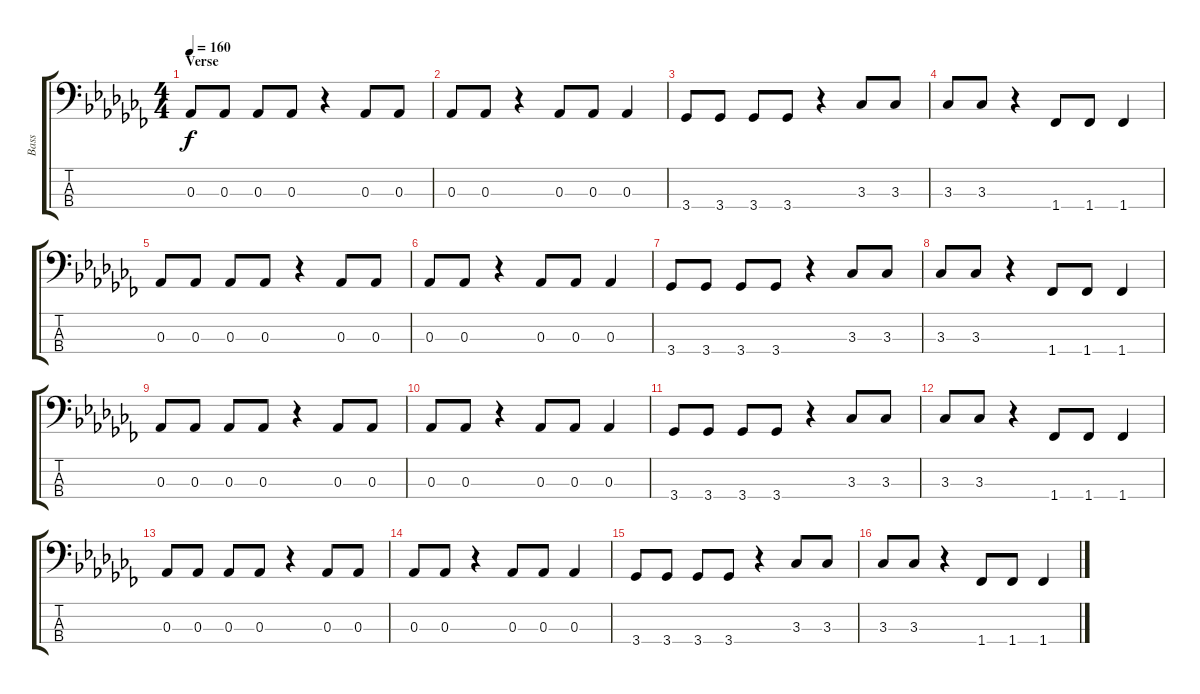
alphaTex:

\track ("Bass" "Bass") {instrument electricbassfinger}
\staff {score tabs}
\tuning (Gb2 Db2 Ab1 Eb1) {hide}
\ts (4 4)
\section ("" "Verse")
\tempo 160
\clef f4
\ks cb
0.3.8{dy f} 0.3.8 0.3.8 0.3.8 r.4 0.3.8 0.3.8 |
0.3.8 0.3.8 r.4 0.3.8 0.3.8 0.3.4 |
3.4.8 3.4.8 3.4.8 3.4.8 r.4 3.3.8 3.3.8 |
3.3.8 3.3.8 r.4 1.4.8 1.4.8 1.4.4 |
0.3.8 0.3.8 0.3.8 0.3.8 r.4 0.3.8 0.3.8 |
0.3.8 0.3.8 r.4 0.3.8 0.3.8 0.3.4 |
3.4.8 3.4.8 3.4.8 3.4.8 r.4 3.3.8 3.3.8 |
3.3.8 3.3.8 r.4 1.4.8 1.4.8 1.4.4 |
0.3.8 0.3.8 0.3.8 0.3.8 r.4 0.3.8 0.3.8 |
0.3.8 0.3.8 r.4 0.3.8 0.3.8 0.3.4 |
3.4.8 3.4.8 3.4.8 3.4.8 r.4 3.3.8 3.3.8 |
3.3.8 3.3.8 r.4 1.4.8 1.4.8 1.4.4 |
0.3.8 0.3.8 0.3.8 0.3.8 r.4 0.3.8 0.3.8 |
0.3.8 0.3.8 r.4 0.3.8 0.3.8 0.3.4 |
3.4.8 3.4.8 3.4.8 3.4.8 r.4 3.3.8 3.3.8 |
3.3.8 3.3.8 r.4 1.4.8 1.4.8 1.4.4
